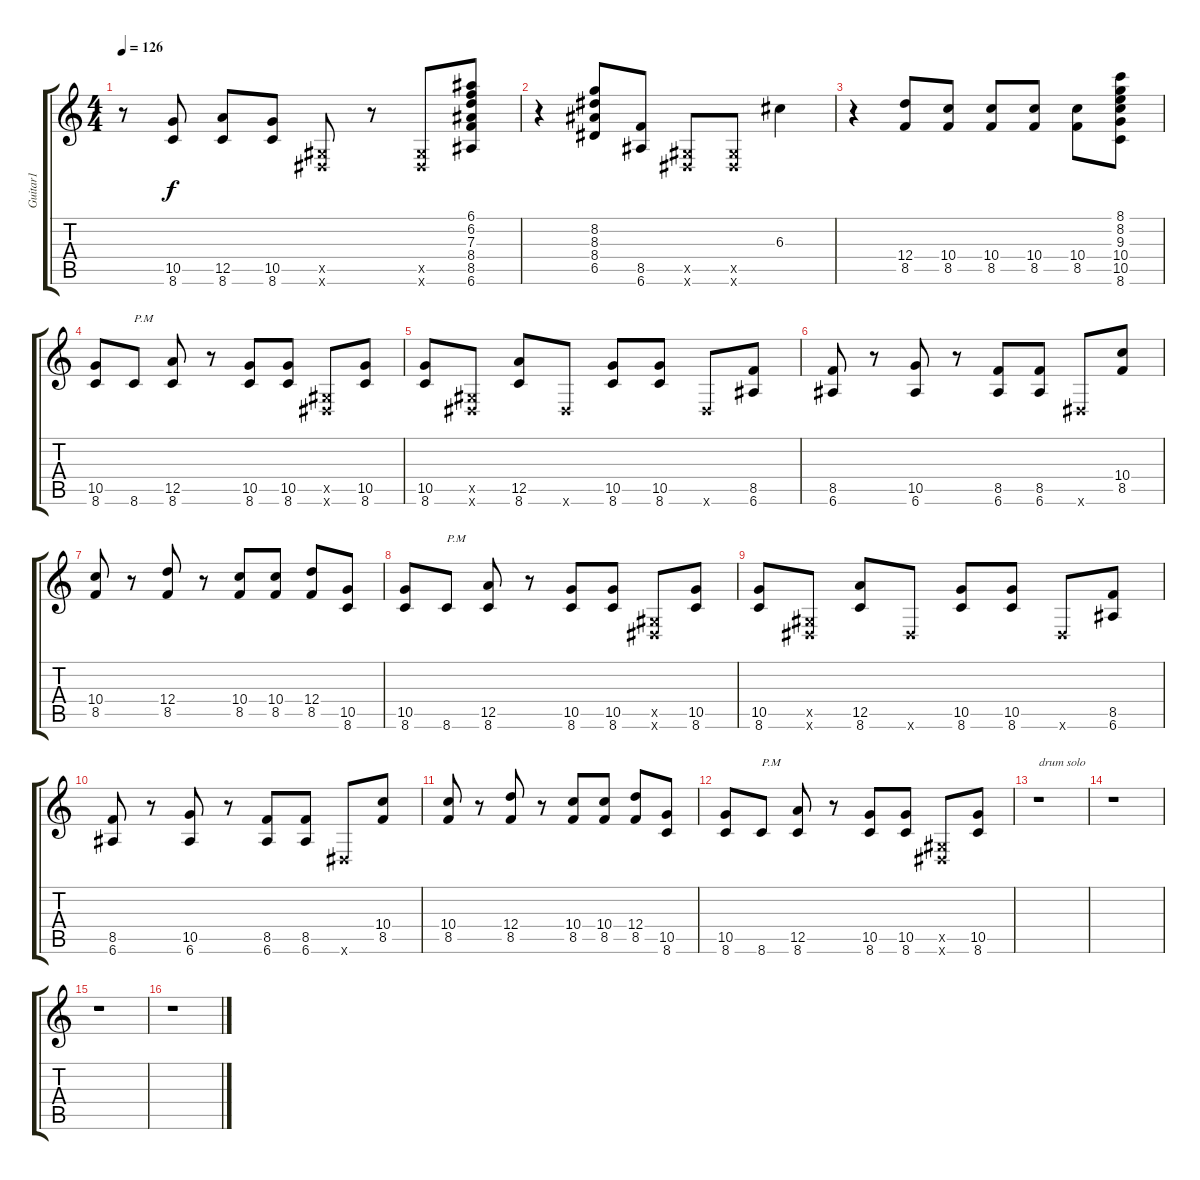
\track ("Guitar1" "Guitar1") {instrument distortionguitar}
\staff {score tabs}
\tuning (E4 B3 G3 D3 A2 E2) {hide}
\ts (4 4)
\tempo 126
\clef g2
\ks c
r.8{dy f} (10.5 8.6).8 (12.5 8.6).8 (10.5 8.6).8 (-1.5{x} -1.6{x}).8 r.8 (-1.5{x} -1.6{x}).8 (6.1 6.2 7.3 8.4 8.5 6.6).8 |
r.4 (8.2 8.3 8.4 6.5).8 (8.5 6.6).8 (-1.5{x} -1.6{x}).8 (-1.5{x} -1.6{x}).8 6.3.4 |
r.4 (12.4 8.5).8 (10.4 8.5).8 (10.4 8.5).8 (10.4 8.5).8 (10.4 8.5).8 (8.1 8.2 9.3 10.4 10.5 8.6).8 |
(10.5 8.6).8 8.6.8{txt "P.M"} (12.5 8.6).8 r.8 (10.5 8.6).8 (10.5 8.6).8 (-1.5{x} -1.6{x}).8 (10.5 8.6).8 |
(10.5 8.6).8 (-1.5{x} -1.6{x}).8 (12.5 8.6).8 -1.6{x}.8 (10.5 8.6).8 (10.5 8.6).8 -1.6{x}.8 (8.5 6.6).8 |
(8.5 6.6).8 r.8 (10.5 6.6).8 r.8 (8.5 6.6).8 (8.5 6.6).8 -1.6{x}.8 (10.4 8.5).8 |
(10.4 8.5).8 r.8 (12.4 8.5).8 r.8 (10.4 8.5).8 (10.4 8.5).8 (12.4 8.5).8 (10.5 8.6).8 |
(10.5 8.6).8 8.6.8{txt "P.M"} (12.5 8.6).8 r.8 (10.5 8.6).8 (10.5 8.6).8 (-1.5{x} -1.6{x}).8 (10.5 8.6).8 |
(10.5 8.6).8 (-1.5{x} -1.6{x}).8 (12.5 8.6).8 -1.6{x}.8 (10.5 8.6).8 (10.5 8.6).8 -1.6{x}.8 (8.5 6.6).8 |
(8.5 6.6).8 r.8 (10.5 6.6).8 r.8 (8.5 6.6).8 (8.5 6.6).8 -1.6{x}.8 (10.4 8.5).8 |
(10.4 8.5).8 r.8 (12.4 8.5).8 r.8 (10.4 8.5).8 (10.4 8.5).8 (12.4 8.5).8 (10.5 8.6).8 |
(10.5 8.6).8 8.6.8{txt "P.M"} (12.5 8.6).8 r.8 (10.5 8.6).8 (10.5 8.6).8 (-1.5{x} -1.6{x}).8 (10.5 8.6).8 |
r.1{txt "drum solo"} |
r.1 |
r.1 |
r.1
